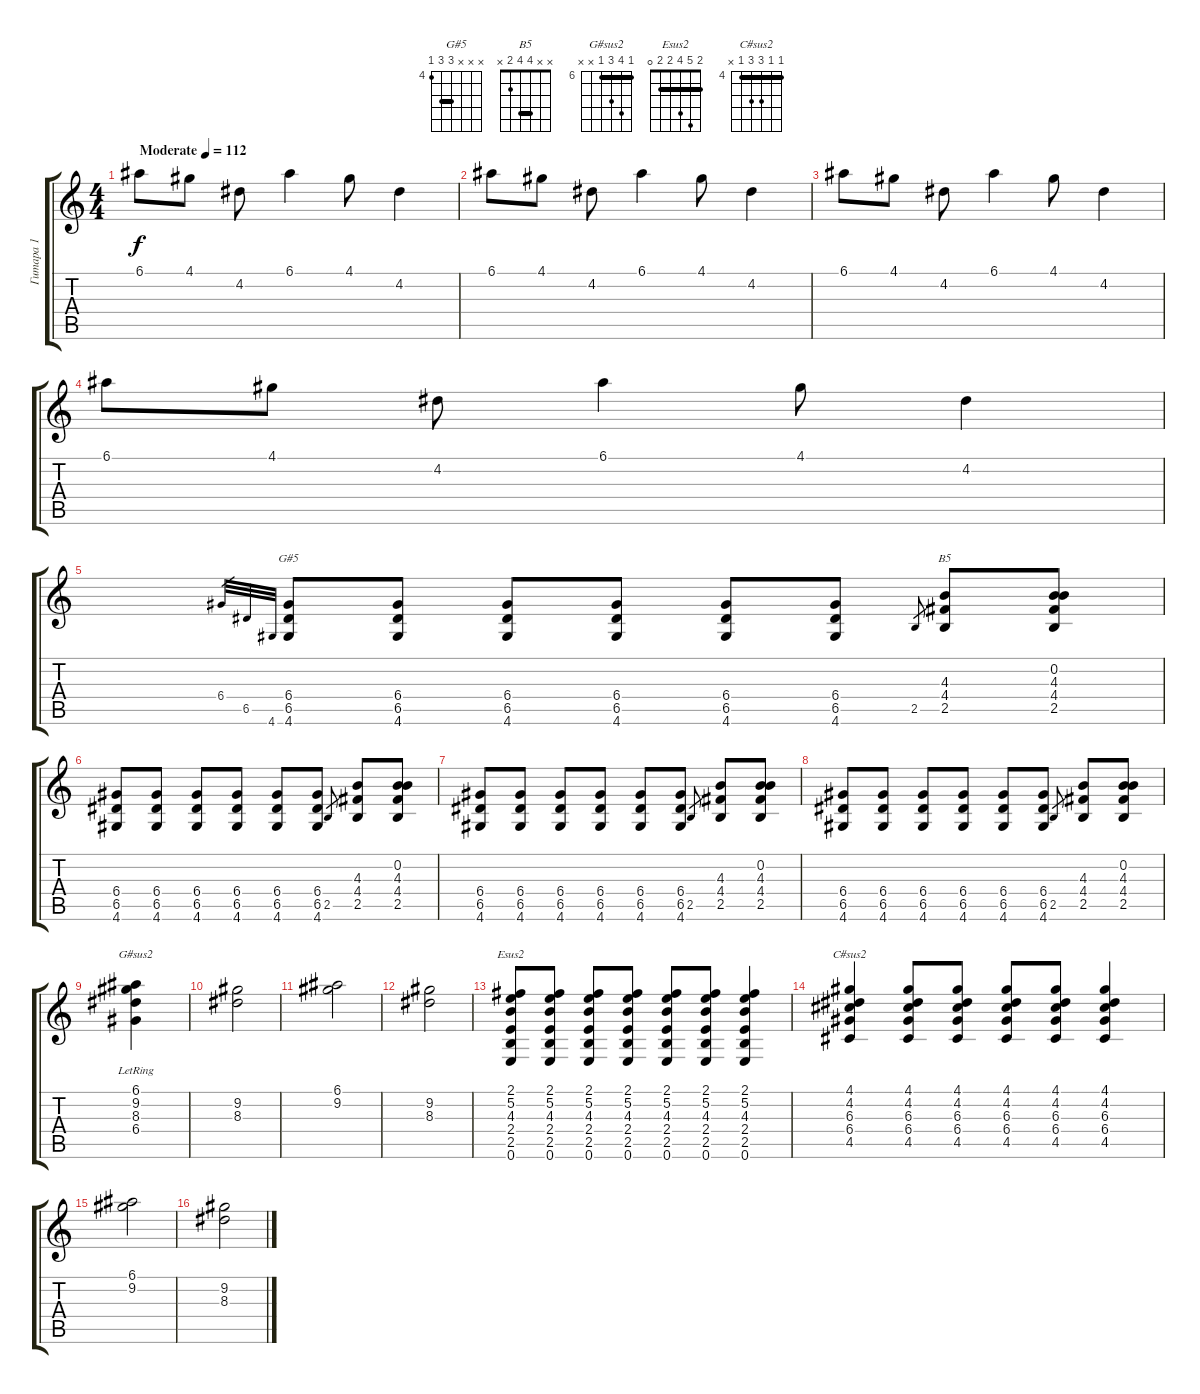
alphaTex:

\track ("Гитара 1" "Гитара 1") {instrument acousticguitarsteel}
\staff {score tabs}
\tuning (E4 B3 G3 D3 A2 E2) {hide}
\chord ("G#5" x x x 6 6 4) {firstfret 4 barre 6}
\chord ("B5" x x 4 4 2 x) {barre 4}
\chord ("G#sus2" 6 9 8 6 x x) {firstfret 6 barre 6}
\chord ("Esus2" 2 5 4 2 2 0) {barre 2}
\chord ("C#sus2" 4 4 6 6 4 x) {firstfret 4 barre 4}
\ts (4 4)
\tempo (112 "Moderate")
\clef g2
\ks c
6.1.8{dy f instrument acousticguitarsteel} 4.1.8 4.2.8 6.1.4 4.1.8 4.2.4 |
6.1.8 4.1.8 4.2.8 6.1.4 4.1.8 4.2.4 |
6.1.8 4.1.8 4.2.8 6.1.4 4.1.8 4.2.4 |
6.1.8 4.1.8 4.2.8 6.1.4 4.1.8 4.2.4 |
6.4.32{gr} 6.5.32{gr} 4.6.32{gr} (6.4 6.5 4.6).8{ch "G#5"} (6.4 6.5 4.6).8 (6.4 6.5 4.6).8 (6.4 6.5 4.6).8 (6.4 6.5 4.6).8 (6.4 6.5 4.6).8 2.5.8{gr} (4.3 4.4 2.5).8{ch "B5"} (0.2 4.3 4.4 2.5).8 |
(6.4 6.5 4.6).8 (6.4 6.5 4.6).8 (6.4 6.5 4.6).8 (6.4 6.5 4.6).8 (6.4 6.5 4.6).8 (6.4 6.5 4.6).8 2.5.8{gr} (4.3 4.4 2.5).8 (0.2 4.3 4.4 2.5).8 |
(6.4 6.5 4.6).8 (6.4 6.5 4.6).8 (6.4 6.5 4.6).8 (6.4 6.5 4.6).8 (6.4 6.5 4.6).8 (6.4 6.5 4.6).8 2.5.8{gr} (4.3 4.4 2.5).8 (0.2 4.3 4.4 2.5).8 |
(6.4 6.5 4.6).8 (6.4 6.5 4.6).8 (6.4 6.5 4.6).8 (6.4 6.5 4.6).8 (6.4 6.5 4.6).8 (6.4 6.5 4.6).8 2.5.8{gr} (4.3 4.4 2.5).8 (0.2 4.3 4.4 2.5).8 |
(6.1 9.2{lr} 8.3 6.4).4{ch "G#sus2"} |
(9.2 8.3).2 |
(6.1 9.2).2 |
(9.2 8.3).2 |
(2.1 5.2 4.3 2.4 2.5 0.6).8{ch "Esus2"} (2.1 5.2 4.3 2.4 2.5 0.6).8 (2.1 5.2 4.3 2.4 2.5 0.6).8 (2.1 5.2 4.3 2.4 2.5 0.6).8 (2.1 5.2 4.3 2.4 2.5 0.6).8 (2.1 5.2 4.3 2.4 2.5 0.6).8 (2.1 5.2 4.3 2.4 2.5 0.6).4 |
(4.1 4.2 6.3 6.4 4.5).4{ch "C#sus2"} (4.1 4.2 6.3 6.4 4.5).8 (4.1 4.2 6.3 6.4 4.5).8 (4.1 4.2 6.3 6.4 4.5).8 (4.1 4.2 6.3 6.4 4.5).8 (4.1 4.2 6.3 6.4 4.5).4 |
(6.1 9.2).2 |
(9.2 8.3).2
